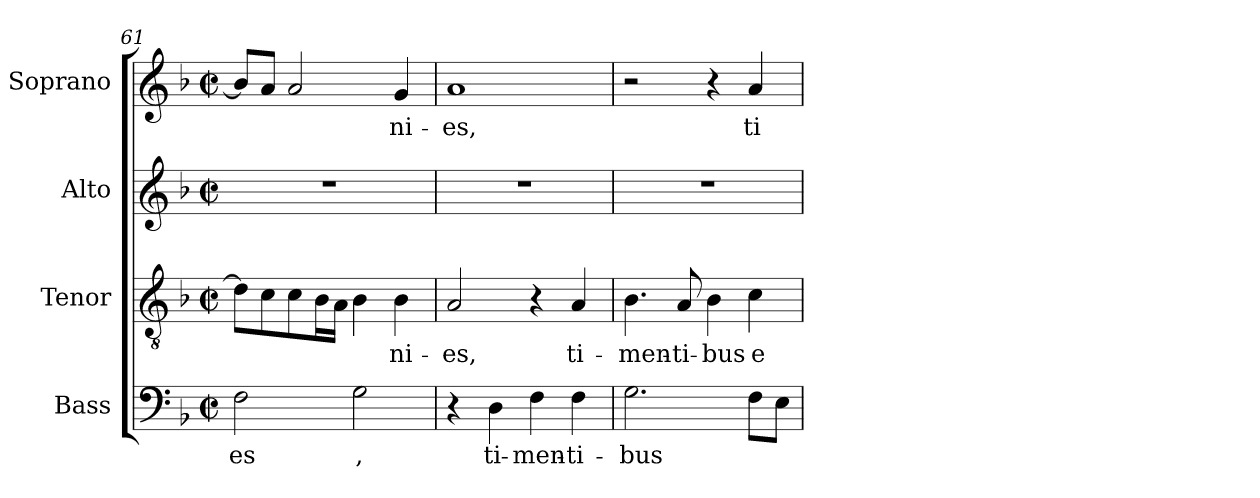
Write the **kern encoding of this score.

**kern	**text	**kern	**text	**kern	**kern	**text
*part4	*part4	*part3	*part3	*part2	*part1	*part1
*staff4	*staff4	*staff3	*staff3	*staff2	*staff1	*staff1
*I"Bass	*	*I"Tenor	*	*I"Alto	*I"Soprano	*
*I'B	*	*I'T	*	*I'A	*I'S	*
*clefF4	*	*clefGv2	*	*clefG2	*clefG2	*
*k[b-]	*	*k[b-]	*	*k[b-]	*k[b-]	*
*F:	*	*F:	*	*F:	*F:	*
*M2/2	*	*M2/2	*	*M2/2	*M2/2	*
*met(c|)	*	*met(c|)	*	*met(c|)	*met(c|)	*
=61	=61	=61	=61	=61	=61	=61
2F\	-es	8d\L]	.	1r	8b-/L]	.
.	.	8c\	.	.	8a/J	.
.	.	8c\	.	.	2a/	.
.	.	16B-\L	.	.	.	.
.	.	16A\JJ	.	.	.	.
2G\	,	4B-\	.	.	.	.
.	.	4B-\	-ni-	.	4g/	-ni-
=62	=62	=62	=62	=62	=62	=62
4r	.	2A/	-es,	1r	1a	-es,
4D\	ti-	.	.	.	.	.
4F\	-men-	4r	.	.	.	.
4F\	-ti-	4A/	ti-	.	.	.
=63	=63	=63	=63	=63	=63	=63
2.G\	-bus	4.B-\	-men-	1r	2r	.
.	.	8A/	-ti-	.	.	.
.	.	4B-\	-bus	.	4r	.
8F\L	.	4c\	e-	.	4a/	ti-
8E\J	.	.	.	.	.	.
=	=	=	=	=	=	=
*-	*-	*-	*-	*-	*-	*-
